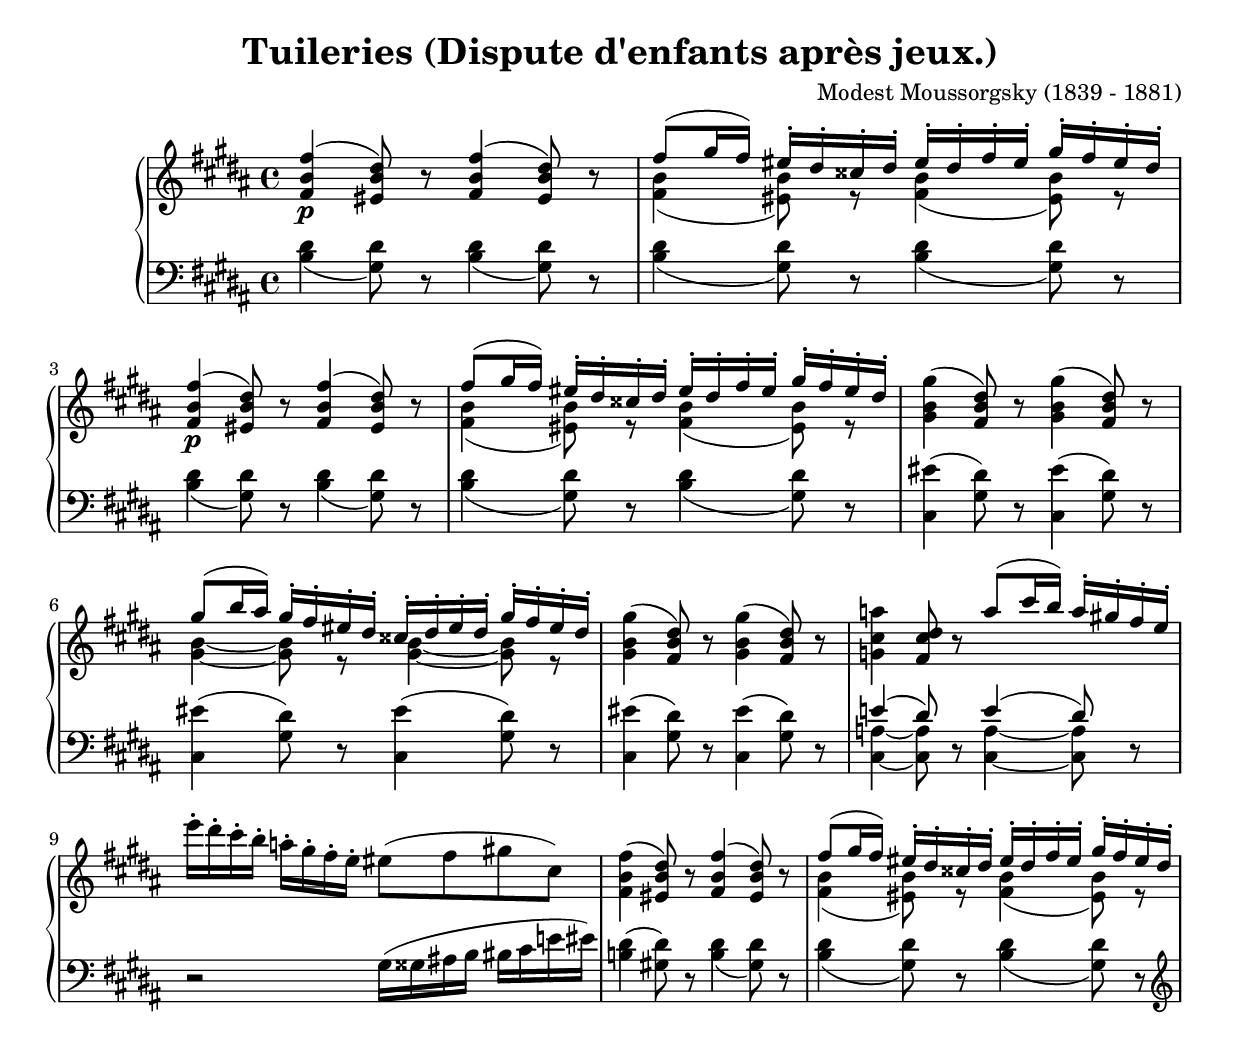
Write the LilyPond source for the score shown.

\version "2.18.2"
\language "english"

\header {
  title        = "Tuileries (Dispute d'enfants après jeux.)"
  composer     = "Modest Moussorgsky (1839 - 1881)"
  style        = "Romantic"
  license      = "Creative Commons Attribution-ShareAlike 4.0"
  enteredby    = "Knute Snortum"
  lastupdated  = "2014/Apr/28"
  date         = "1874"
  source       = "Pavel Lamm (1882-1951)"

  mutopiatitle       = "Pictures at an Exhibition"
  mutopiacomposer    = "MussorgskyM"
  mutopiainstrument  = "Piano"
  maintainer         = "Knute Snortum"
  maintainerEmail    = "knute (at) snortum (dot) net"
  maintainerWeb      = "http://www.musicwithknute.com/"
}

allegretto = {
  \once
  \override Score.RehearsalMark.self-alignment-X = #LEFT
  \mark "Allegretto non troppo, capriccioso" 
}

conEspress = \markup { \italic "con espressione" }
espress = \markup { \italic "espressivo" }

forceShiftOn = \override NoteColumn.force-hshift = #1.4
forceShiftOff = \override NoteColumn.force-hshift = #0

oneVoiceRest = { \oneVoice r8 \voiceOne }
fourVoiceRest = { \oneVoice r8 \voiceFour }

highVoice = \relative c' {
  | <fs b fs'>4 \p ( <es b' ds>8 ) \oneVoiceRest <fs b fs'>4 ( <es b' ds>8 ) \oneVoiceRest
  | fs'8 ( gs16 fs) es-. ds-. css-. ds-. es-. ds-. fs-. es-. gs-. fs-. es-. ds-.
  | <fs, b fs'>4 \p ( <es b' ds>8 ) \oneVoiceRest <fs b fs'>4 ( <es b' ds>8 ) \oneVoiceRest
  | fs'8 ( gs16 fs) es-. ds-. css-. ds-. es-. ds-. fs-. es-. gs-. fs-. es-. ds-.
  \oneVoice
  | <gs, b gs'>4 ( <fs b ds>8 ) r <gs b gs'>4 ( <fs b ds>8 ) r
  \voiceOne
  | gs'8 ( b16 as ) gs-. fs-. es-. ds-. css-. ds-. es-. ds-. gs-. fs-. es-. ds-.
  \oneVoice
  | <gs, b gs'>4 ( <fs b ds>8 ) r <gs b gs'>4 ( <fs b ds>8 ) r
  
  \barNumberCheck #8
  | <g cs a'>4 <fs cs' ds>8 r \voiceOne a'8 ( cs16 b ) a-. gs-. fs-. e-.
  \oneVoice
  | e'16-. ds-. cs-. b-. a-. gs-. fs-. e-. es8 ( fs gs cs, )
  | <fs, b fs'>4 ( <es b' ds>8 ) \oneVoiceRest <fs b fs'>4 ( <es b' ds>8 ) \oneVoiceRest
  | fs'8 ( gs16 fs) es-. ds-. css-. ds-. es-. ds-. fs-. es-. gs-. fs-. es-. ds-.
}

upperMiddle = \relative c' {
  | s1
  | <fs b>4 ( <es b'>8 ) r <fs b>4 ( <es b'>8 ) r
  | s1
  | <fs b>4 ( <es b'>8 ) r <fs b>4 ( <es b'>8 ) r
  | s1
  | <gs b>4 ~ q8 r <gs b>4 ~ q8 r
  | s1 * 3
  
  \barNumberCheck #8
  | s1
  | <fs b>4 ( <es b'>8 ) r <fs b>4 ( <es b'>8 ) r
}

lowerMiddle = \relative c' {
  | s1 * 7
  
  \barNumberCheck #8
  | e4 ( ds8 ) s e4 ( ds8 ) s
  | s1 * 3
}

lowVoice = \relative c' {
  | \repeat unfold 4 { 
    <b ds>4 ( <gs ds'>8 ) \fourVoiceRest <b ds>4 ( <gs ds'>8 ) \fourVoiceRest
  }
  \oneVoice
  | \repeat unfold 3 {
    <cs, es'>4 ( <gs' ds'>8 ) r <cs, es'>4 ( <gs' ds'>8 ) r
  }
  
  \barNumberCheck #8
  | <cs,_~ a'_~>4 q8 r <cs_~ a'_~>4 q8 r
  | r2 gs'16 ( gss as b bs cs e es )
  | <b ds>4 ( <gs ds'>8 ) \fourVoiceRest <b ds>4 ( <gs ds'>8 ) \fourVoiceRest
  | <b ds>4 ( <gs ds'>8 ) \fourVoiceRest <b ds>4 ( <gs ds'>8 ) \fourVoiceRest
  \clef treble
}

global = {
  \key b \major
  \time 4/4
  \accidentalStyle piano
}

upper = {
  \clef treble
  \global
  <<
    \new Voice { \voiceOne \highVoice }
    \new Voice { \voiceTwo \upperMiddle }
  >>
}

lower = {
  \clef bass
  \global
  <<
    \new Voice { \voiceThree \lowerMiddle }
    \new Voice { \voiceFour \lowVoice }
  >>
}

\score {
  \new PianoStaff <<
    \new Staff = "up" \upper
    \new Staff = "down" \lower
  >>
  \layout {
  }
  \midi {
    \tempo 4 = 120
  }
}
